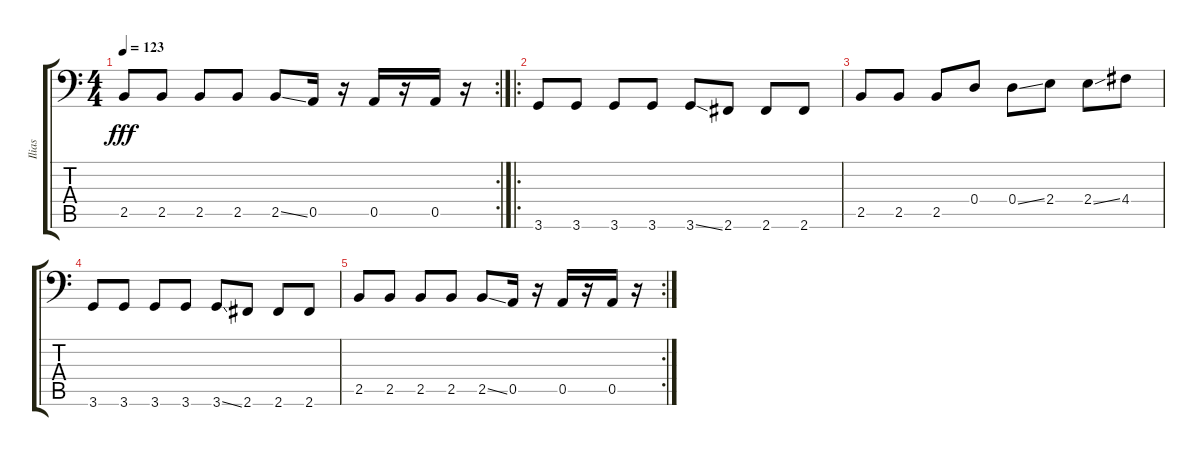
\track ("Ilias" "Ilias") {instrument electricbassfinger}
\staff {score tabs}
\tuning (E3 B2 G2 D2 A1 E1) {hide}
\rc 2
\ts (4 4)
\tempo 123
\clef f4
\ks c
2.5.8{dy fff} 2.5.8 2.5.8 2.5.8 2.5{ss}.8 0.5.16 r.16 0.5.16 r.16 0.5.16 r.16 |
\ro
3.6.8 3.6.8 3.6.8 3.6.8 3.6{ss}.8 2.6.8 2.6.8 2.6.8 |
2.5.8 2.5.8 2.5.8 0.4.8 0.4{ss}.8 2.4.8 2.4{ss}.8 4.4.8 |
3.6.8 3.6.8 3.6.8 3.6.8 3.6{ss}.8 2.6.8 2.6.8 2.6.8 |
\rc 2
2.5.8 2.5.8 2.5.8 2.5.8 2.5{ss}.8 0.5.16 r.16 0.5.16 r.16 0.5.16 r.16
